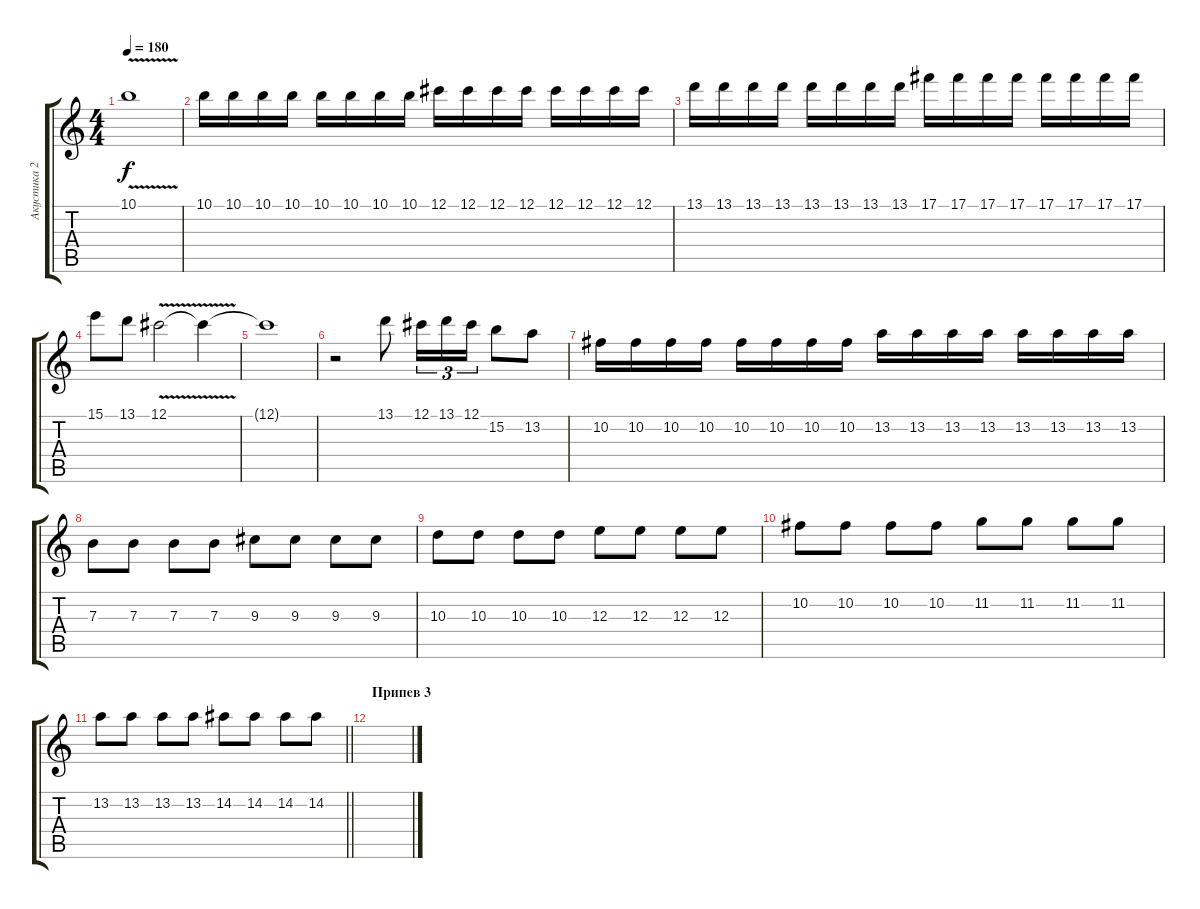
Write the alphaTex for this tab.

\track ("Акустика 2" "Акустика 2") {instrument electricguitarclean}
\staff {score tabs}
\tuning (Db4 Ab3 E3 B2 Gb2 B1) {hide}
\ts (4 4)
\tempo 180
\clef g2
\ks c
10.1{v}.1{dy f} |
10.1.16 10.1.16 10.1.16 10.1.16 10.1.16 10.1.16 10.1.16 10.1.16 12.1.16 12.1.16 12.1.16 12.1.16 12.1.16 12.1.16 12.1.16 12.1.16 |
13.1.16 13.1.16 13.1.16 13.1.16 13.1.16 13.1.16 13.1.16 13.1.16 17.1.16 17.1.16 17.1.16 17.1.16 17.1.16 17.1.16 17.1.16 17.1.16 |
15.1.8 13.1.8 12.1{v}.2 12.1{t}.4 |
12.1{t}.1 |
r.2 13.1.8 12.1.16{tu (3 2)} 13.1.16{tu (3 2)} 12.1.16{tu (3 2)} 15.2.8 13.2.8 |
10.2.16 10.2.16 10.2.16 10.2.16 10.2.16 10.2.16 10.2.16 10.2.16 13.2.16 13.2.16 13.2.16 13.2.16 13.2.16 13.2.16 13.2.16 13.2.16 |
7.3.8 7.3.8 7.3.8 7.3.8 9.3.8 9.3.8 9.3.8 9.3.8 |
10.3.8 10.3.8 10.3.8 10.3.8 12.3.8 12.3.8 12.3.8 12.3.8 |
10.2.8 10.2.8 10.2.8 10.2.8 11.2.8 11.2.8 11.2.8 11.2.8 |
\barLineRight lightlight
13.2.8 13.2.8 13.2.8 13.2.8 14.2.8 14.2.8 14.2.8 14.2.8 |
\section ("" "Припев 3")
